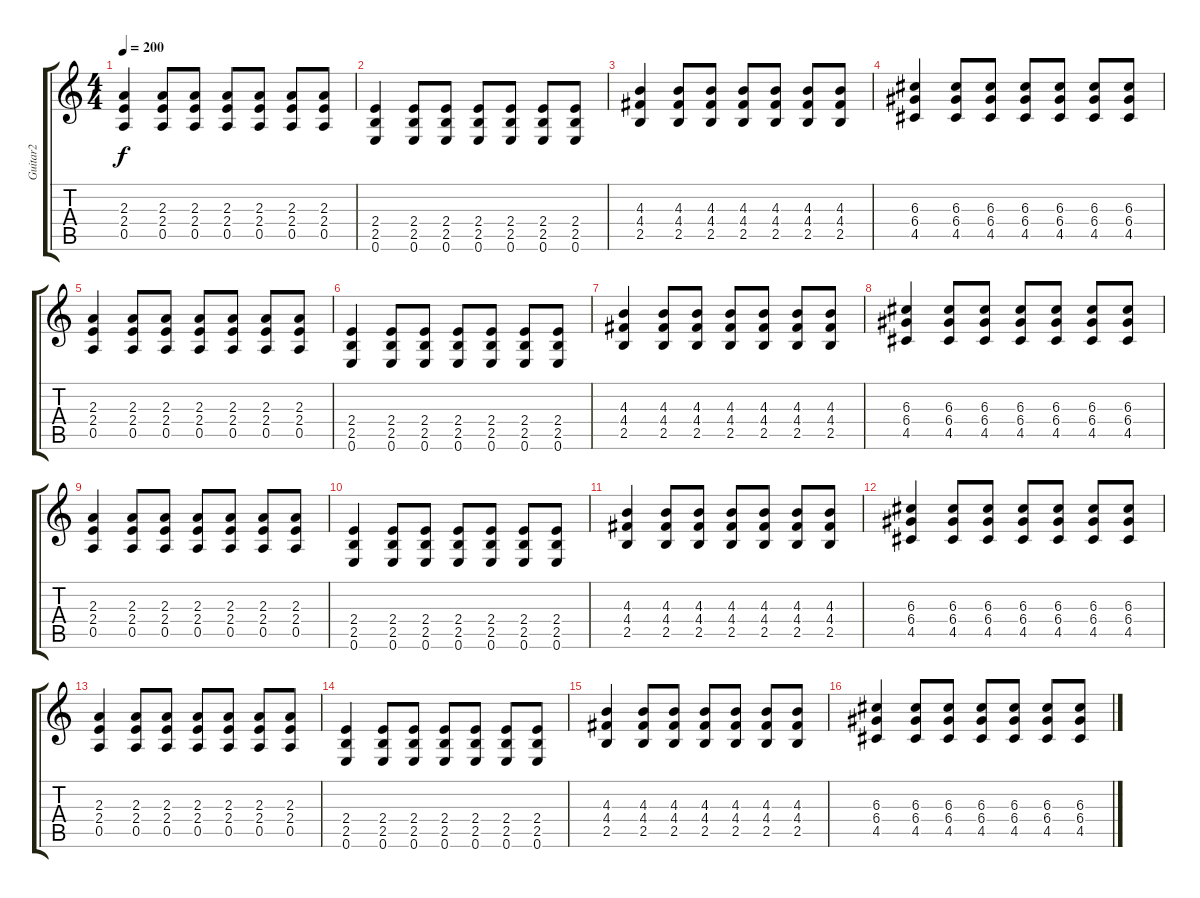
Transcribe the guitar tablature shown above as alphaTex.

\track ("Guitar2" "Guitar2") {instrument distortionguitar}
\staff {score tabs}
\tuning (E4 B3 G3 D3 A2 E2) {hide}
\ts (4 4)
\tempo 200
\clef g2
\ks c
(2.3 2.4 0.5).4{dy f} (2.3 2.4 0.5).8 (2.3 2.4 0.5).8 (2.3 2.4 0.5).8 (2.3 2.4 0.5).8 (2.3 2.4 0.5).8 (2.3 2.4 0.5).8 |
(2.4 2.5 0.6).4 (2.4 2.5 0.6).8 (2.4 2.5 0.6).8 (2.4 2.5 0.6).8 (2.4 2.5 0.6).8 (2.4 2.5 0.6).8 (2.4 2.5 0.6).8 |
(4.3 4.4 2.5).4 (4.3 4.4 2.5).8 (4.3 4.4 2.5).8 (4.3 4.4 2.5).8 (4.3 4.4 2.5).8 (4.3 4.4 2.5).8 (4.3 4.4 2.5).8 |
(6.3 6.4 4.5).4 (6.3 6.4 4.5).8 (6.3 6.4 4.5).8 (6.3 6.4 4.5).8 (6.3 6.4 4.5).8 (6.3 6.4 4.5).8 (6.3 6.4 4.5).8 |
(2.3 2.4 0.5).4 (2.3 2.4 0.5).8 (2.3 2.4 0.5).8 (2.3 2.4 0.5).8 (2.3 2.4 0.5).8 (2.3 2.4 0.5).8 (2.3 2.4 0.5).8 |
(2.4 2.5 0.6).4 (2.4 2.5 0.6).8 (2.4 2.5 0.6).8 (2.4 2.5 0.6).8 (2.4 2.5 0.6).8 (2.4 2.5 0.6).8 (2.4 2.5 0.6).8 |
(4.3 4.4 2.5).4 (4.3 4.4 2.5).8 (4.3 4.4 2.5).8 (4.3 4.4 2.5).8 (4.3 4.4 2.5).8 (4.3 4.4 2.5).8 (4.3 4.4 2.5).8 |
(6.3 6.4 4.5).4 (6.3 6.4 4.5).8 (6.3 6.4 4.5).8 (6.3 6.4 4.5).8 (6.3 6.4 4.5).8 (6.3 6.4 4.5).8 (6.3 6.4 4.5).8 |
(2.3 2.4 0.5).4 (2.3 2.4 0.5).8 (2.3 2.4 0.5).8 (2.3 2.4 0.5).8 (2.3 2.4 0.5).8 (2.3 2.4 0.5).8 (2.3 2.4 0.5).8 |
(2.4 2.5 0.6).4 (2.4 2.5 0.6).8 (2.4 2.5 0.6).8 (2.4 2.5 0.6).8 (2.4 2.5 0.6).8 (2.4 2.5 0.6).8 (2.4 2.5 0.6).8 |
(4.3 4.4 2.5).4 (4.3 4.4 2.5).8 (4.3 4.4 2.5).8 (4.3 4.4 2.5).8 (4.3 4.4 2.5).8 (4.3 4.4 2.5).8 (4.3 4.4 2.5).8 |
(6.3 6.4 4.5).4 (6.3 6.4 4.5).8 (6.3 6.4 4.5).8 (6.3 6.4 4.5).8 (6.3 6.4 4.5).8 (6.3 6.4 4.5).8 (6.3 6.4 4.5).8 |
(2.3 2.4 0.5).4 (2.3 2.4 0.5).8 (2.3 2.4 0.5).8 (2.3 2.4 0.5).8 (2.3 2.4 0.5).8 (2.3 2.4 0.5).8 (2.3 2.4 0.5).8 |
(2.4 2.5 0.6).4 (2.4 2.5 0.6).8 (2.4 2.5 0.6).8 (2.4 2.5 0.6).8 (2.4 2.5 0.6).8 (2.4 2.5 0.6).8 (2.4 2.5 0.6).8 |
(4.3 4.4 2.5).4 (4.3 4.4 2.5).8 (4.3 4.4 2.5).8 (4.3 4.4 2.5).8 (4.3 4.4 2.5).8 (4.3 4.4 2.5).8 (4.3 4.4 2.5).8 |
(6.3 6.4 4.5).4 (6.3 6.4 4.5).8 (6.3 6.4 4.5).8 (6.3 6.4 4.5).8 (6.3 6.4 4.5).8 (6.3 6.4 4.5).8 (6.3 6.4 4.5).8
